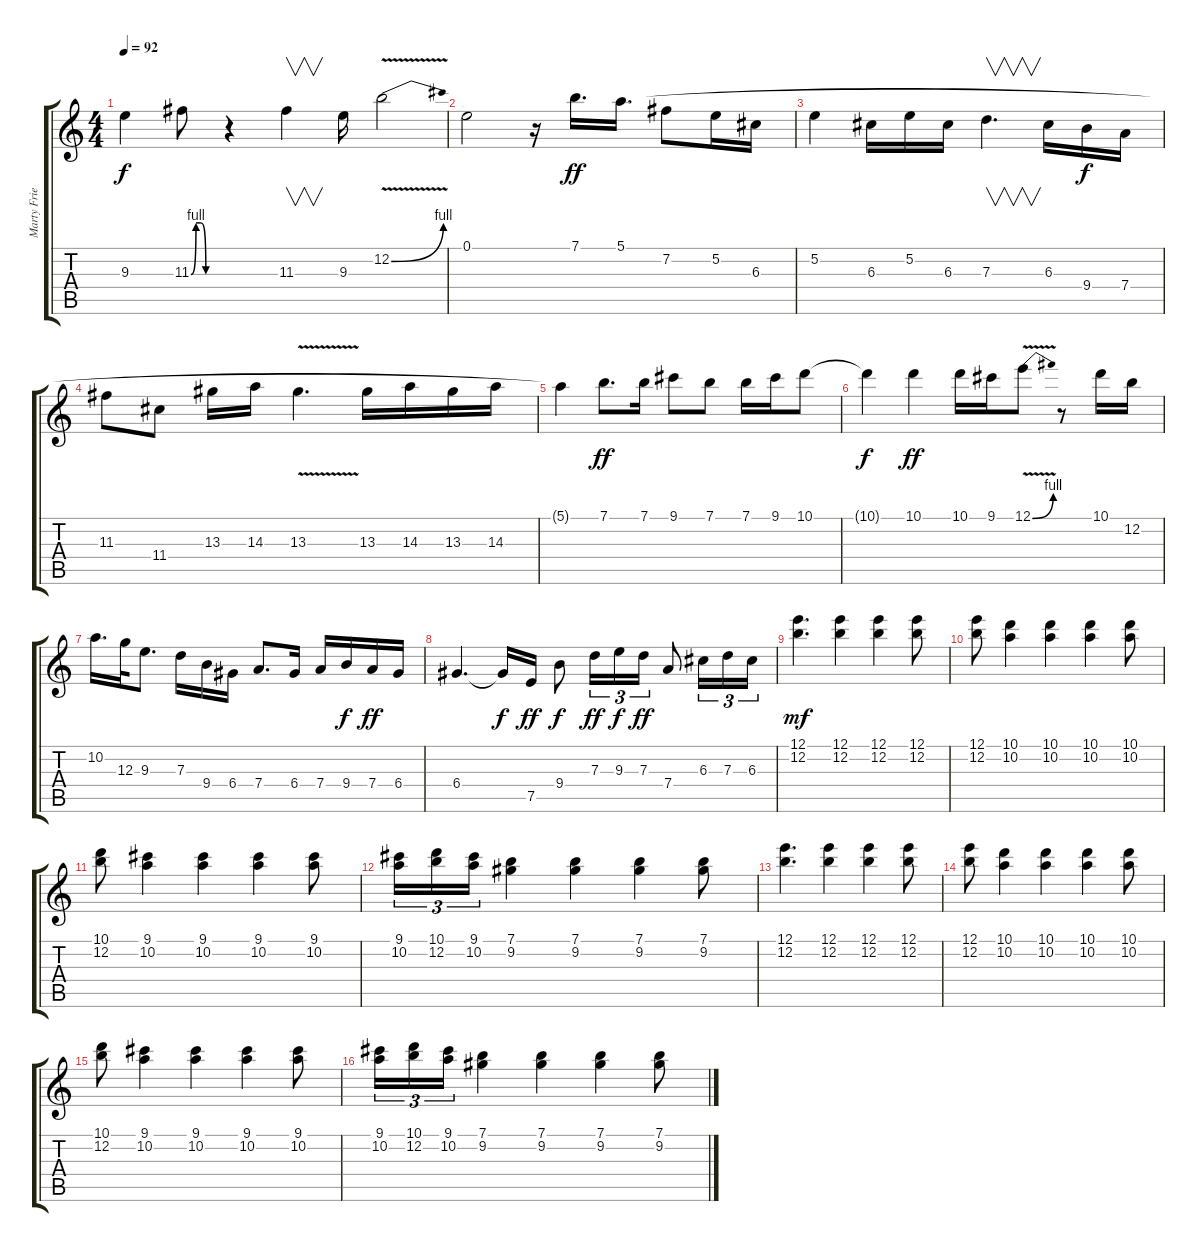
\track ("Marty Friedman" "Marty Frie") {instrument distortionguitar}
\staff {score tabs}
\tuning (E4 B3 G3 D3 A2 E2) {hide}
\ts (4 4)
\tempo 92
\clef g2
\ks c
9.3.4{dy f} 11.3{be (custom 0 0 10 4 20 4 30 0 60 0)}.8 r.4 11.3.4{v} 9.3.16 12.2{be (bend 0 0 60 4) v}.2 |
0.1.2 r.16 7.1.16{d dy ff} 5.1.16{d} 7.2.8 5.2.16 6.3.16 |
5.2.4 6.3.16 5.2.16 6.3.16 7.3.4{v d} 6.3.16 9.4.16{dy f} 7.4.16 |
11.3.8 11.4.8 13.3.16 14.3.16 13.3{v}.4{d} 13.3.16 14.3.16 13.3.16 14.3.16 |
5.1{t}.4 7.1.8{d dy ff} 7.1.16 9.1.8 7.1.8 7.1.16 9.1.16 10.1.8 |
10.1{t}.4{dy f} 10.1.4{dy ff} 10.1.16 9.1.16 12.1{be (bend 0 0 60 4) v}.8 r.8 10.1.16 12.2.16 |
10.2.16{d} 12.3.32 9.3.8{d} 7.3.16 9.4.16 6.4.16 7.4.8{d} 6.4.16 7.4.16 9.4.16{dy f} 7.4.16{dy ff} 6.4.16 |
6.4.4{d} 6.4{t}.16{dy f} 7.5.16{dy ff} 9.4.8{dy f} 7.3.16{tu (3 2) dy ff} 9.3.16{tu (3 2) dy f} 7.3.16{tu (3 2) dy ff} 7.4.8 6.3.16{tu (3 2)} 7.3.16{tu (3 2)} 6.3.16{tu (3 2)} |
(12.1 12.2).4{d dy mf} (12.1 12.2).4 (12.1 12.2).4 (12.1 12.2).8 |
(12.1 12.2).8 (10.1 10.2).4 (10.1 10.2).4 (10.1 10.2).4 (10.1 10.2).8 |
(10.1 12.2).8 (9.1 10.2).4 (9.1 10.2).4 (9.1 10.2).4 (9.1 10.2).8 |
(9.1 10.2).16{tu (3 2)} (10.1 12.2).16{tu (3 2)} (9.1 10.2).16{tu (3 2)} (7.1 9.2).4 (7.1 9.2).4 (7.1 9.2).4 (7.1 9.2).8 |
(12.1 12.2).4{d} (12.1 12.2).4 (12.1 12.2).4 (12.1 12.2).8 |
(12.1 12.2).8 (10.1 10.2).4 (10.1 10.2).4 (10.1 10.2).4 (10.1 10.2).8 |
(10.1 12.2).8 (9.1 10.2).4 (9.1 10.2).4 (9.1 10.2).4 (9.1 10.2).8 |
(9.1 10.2).16{tu (3 2)} (10.1 12.2).16{tu (3 2)} (9.1 10.2).16{tu (3 2)} (7.1 9.2).4 (7.1 9.2).4 (7.1 9.2).4 (7.1 9.2).8
